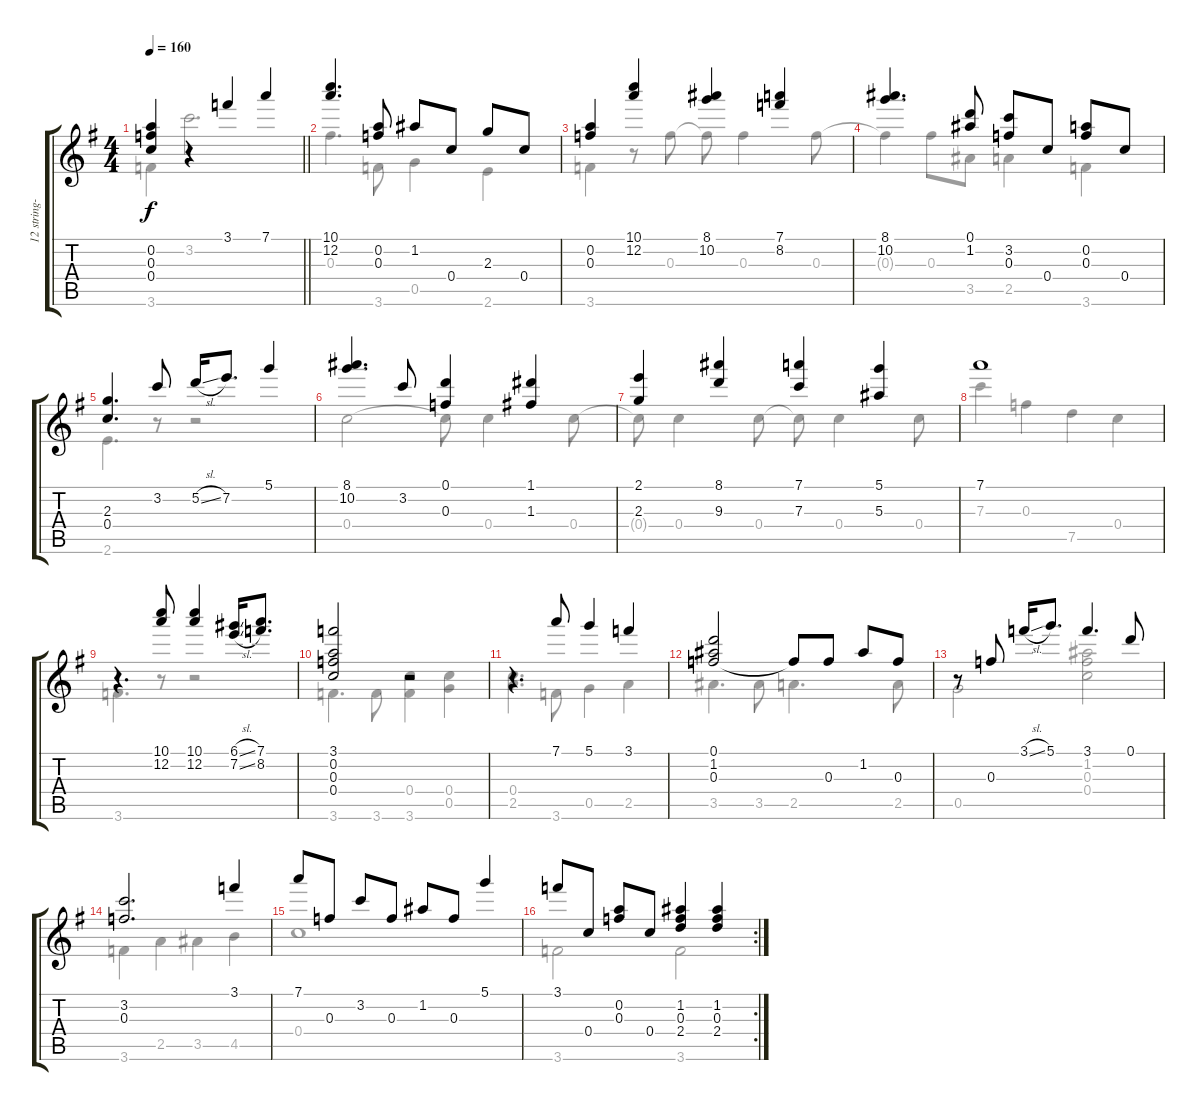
\track ("12 string- second octave strings (Tune 1" "12 string-") {instrument acousticguitarnylon}
\staff {score tabs}
\tuning (D5 A4 F4 C4 G3 D3) {hide}
\voice
\ts (4 4)
\tempo 160
\clef g2
\barLineRight lightlight
\ks g
(0.2 0.3 0.4).4{dy f} r.4 3.1.4 7.1.4 |
(10.1 12.2).4{d} (0.2 0.3).8 1.2.8 0.4.8 2.3.8 0.4.8 |
(0.2 0.3).4 (10.1 12.2).4 (8.1 10.2).4 (7.1 8.2).4 |
(8.1 10.2).4{d} (0.1 1.2).8 (3.2 0.3).8 0.4.8 (0.2 0.3).8 0.4.8 |
(2.3 0.4).4{d} 3.2.8 5.2{sl}.16 7.2.8{d} 5.1.4 |
(8.1 10.2).4{d} 3.2.8 (0.1 0.3).4 (1.1 1.3).4 |
(2.1 2.3).4 (8.1 9.3).4 (7.1 7.3).4 (5.1 5.3).4 |
7.1.1 |
r.4{d} (10.1 12.2).8 (10.1 12.2).4 (6.1{sl} 7.2{sl}).16 (7.1 8.2).8{d} |
(3.1 0.2 0.3 0.4).2 r.2 |
r.4{d} 7.1.8 5.1.4 3.1.4 |
(0.1 1.2 0.3).2 0.3{t}.8 0.3.8 1.2.8 0.3.8 |
r.8 0.3.8 3.1{sl}.16 5.1.8{d} 3.1.4{d} 0.1.8 |
(3.2 0.3).2{d} 3.1.4 |
7.1.8 0.3.8 3.2.8 0.3.8 1.2.8 0.3.8 5.1.4 |
\rc 2
3.1.8 0.4.8 (0.2 0.3).8 0.4.8 (1.2 0.3 2.4).4 (1.2 0.3 2.4).4
\voice
\clef g2
\ottava regular
\simile none
\barLineRight lightlight
\ks g
3.6.4{dy f} 3.2.2{d} |
0.3.4{d} 3.6.8 0.5.4 2.6.4 |
3.6.4 r.8 0.3.8 0.3{t}.8 0.3.4 0.3.8 |
0.3{t}.4 0.3.8 3.5.8 2.5.4 3.6.4 |
2.6.4{d} r.8 r.2 |
0.4.2 0.4{t}.8 0.4.4 0.4.8 |
0.4{t}.8 0.4.4 0.4.8 0.4{t}.8 0.4.4 0.4.8 |
7.3.4 0.3.4 7.5.4 0.4.4 |
3.6.4{d} r.8 r.2 |
3.6.4{d} 3.6.8 (0.4 3.6).4 (0.4 0.5).4 |
(0.4 2.5).4{d} 3.6.8 0.5.4 2.5.4 |
3.5.4{d} 3.5.8 2.5.4{d} 2.5.8 |
0.5.2 (1.2 0.3 0.4).2 |
3.6.4 2.5.4 3.5.4 4.5.4 |
0.4.1 |
3.6.2 3.6.2
